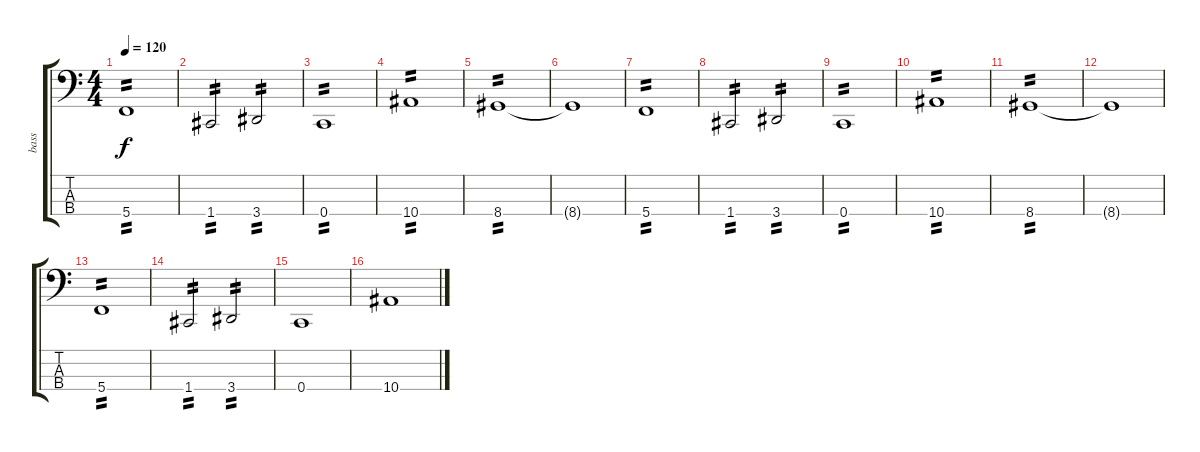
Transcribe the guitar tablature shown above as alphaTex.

\track ("bass" "bass") {instrument electricbasspick}
\staff {score tabs}
\tuning (F2 C2 G1 C1) {hide}
\ts (4 4)
\tempo 120
\clef f4
\ks c
5.4.1{tp 2 dy f} |
1.4.2{tp 2} 3.4.2{tp 2} |
0.4.1{tp 2} |
10.4.1{tp 2} |
8.4.1{tp 2} |
8.4{t}.1 |
5.4.1{tp 2} |
1.4.2{tp 2} 3.4.2{tp 2} |
0.4.1{tp 2} |
10.4.1{tp 2} |
8.4.1{tp 2} |
8.4{t}.1 |
5.4.1{tp 2} |
1.4.2{tp 2} 3.4.2{tp 2} |
0.4.1 |
10.4.1
